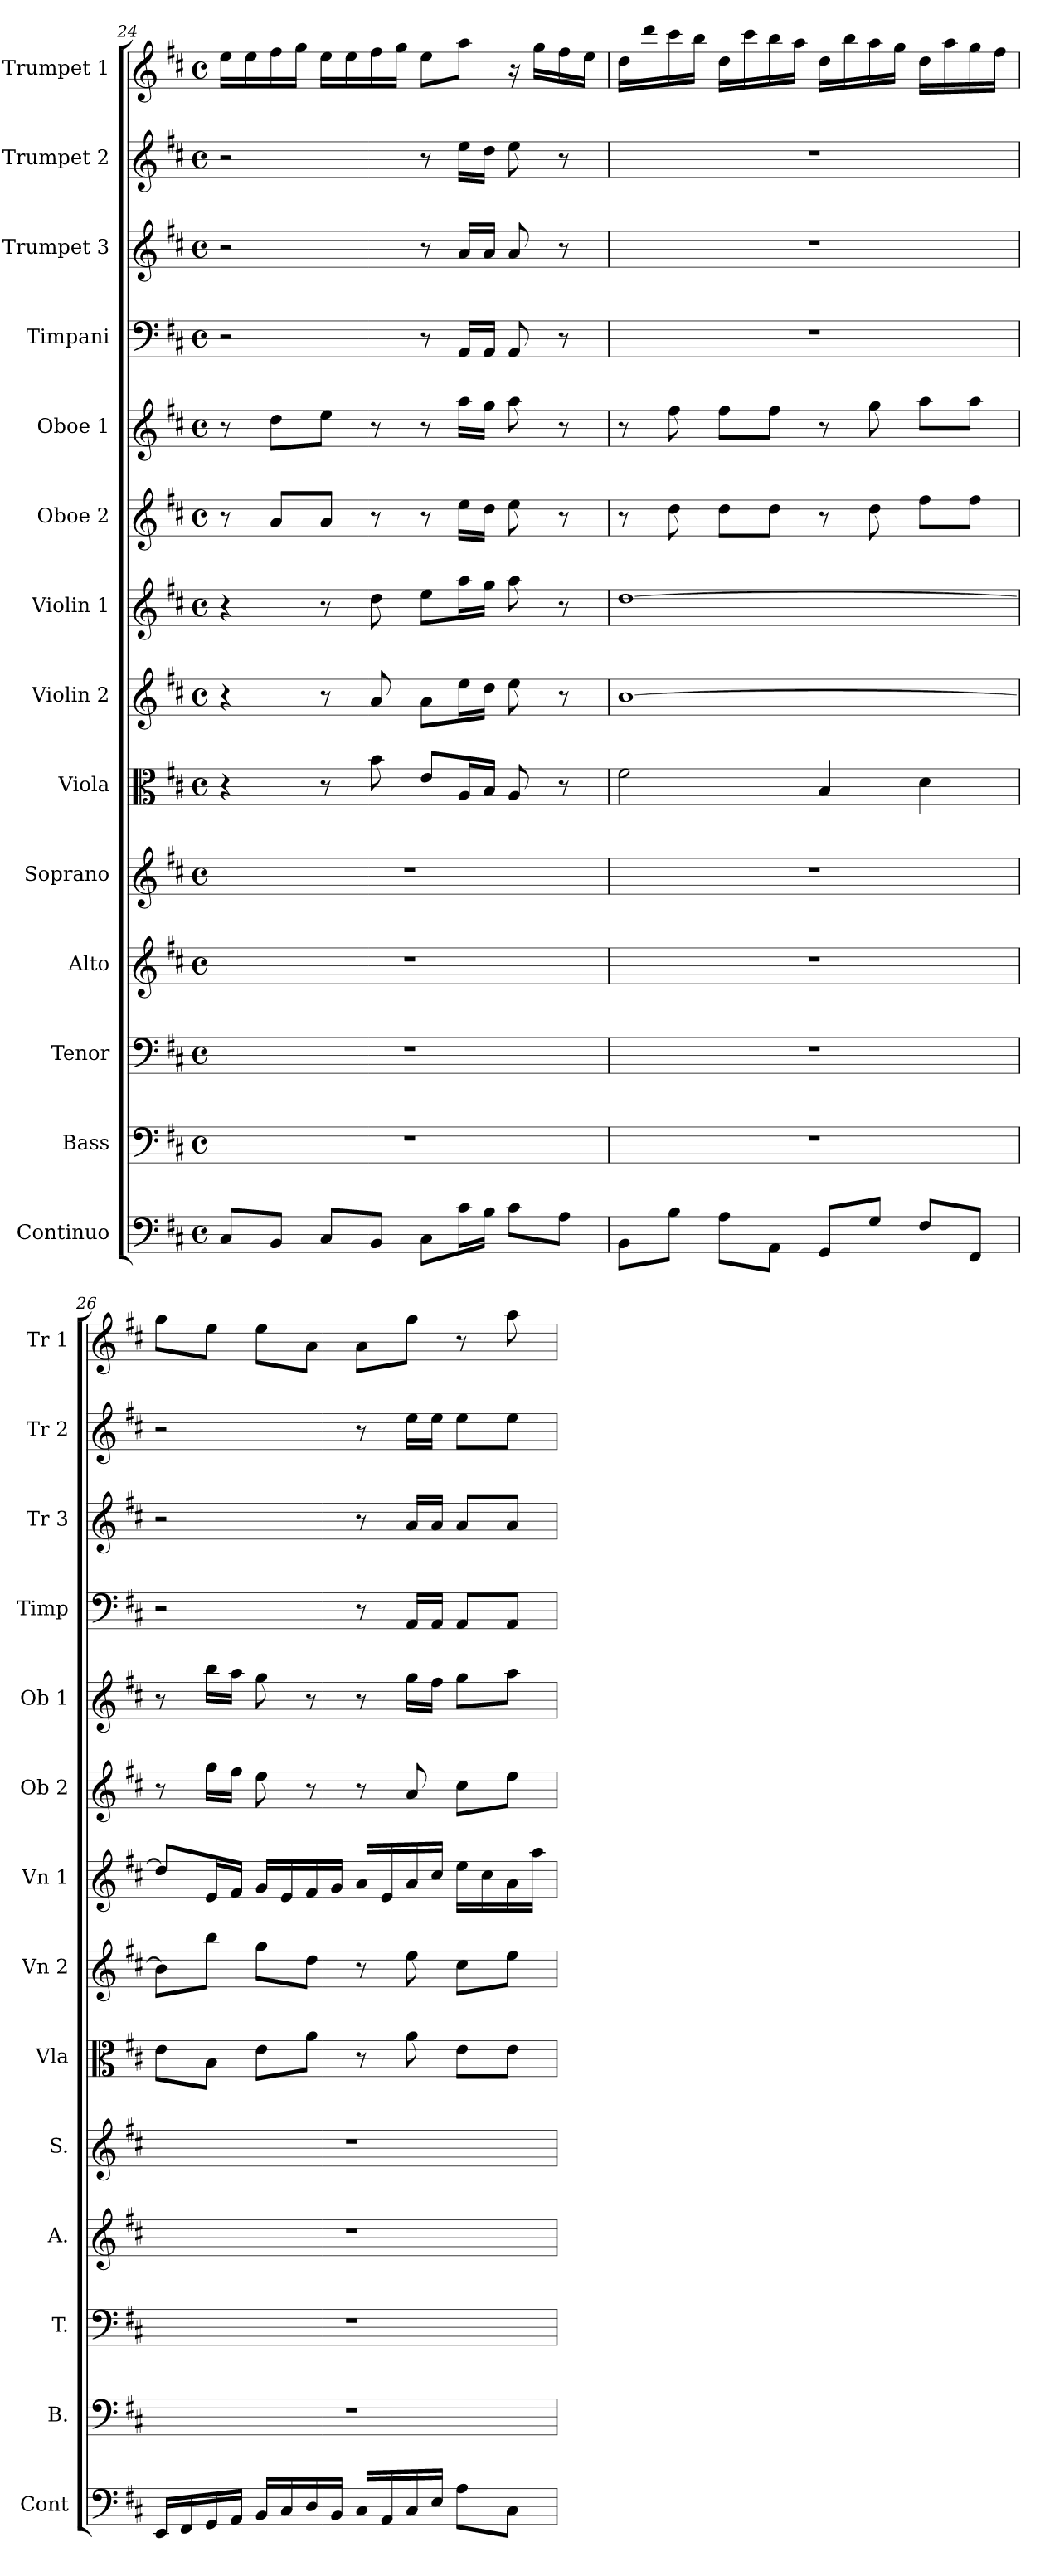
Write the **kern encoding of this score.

**kern	**kern	**kern	**kern	**kern	**kern	**kern	**kern	**kern	**kern	**kern	**kern	**kern	**kern
*part14	*part13	*part12	*part11	*part10	*part9	*part8	*part7	*part6	*part5	*part4	*part3	*part2	*part1
*staff14	*staff13	*staff12	*staff11	*staff10	*staff9	*staff8	*staff7	*staff6	*staff5	*staff4	*staff3	*staff2	*staff1
*I"Continuo	*I"Bass	*I"Tenor	*I"Alto	*I"Soprano	*I"Viola	*I"Violin 2	*I"Violin 1	*I"Oboe 2	*I"Oboe 1	*I"Timpani	*I"Trumpet 3	*I"Trumpet 2	*I"Trumpet 1
*I'Cont	*I'B.	*I'T.	*I'A.	*I'S.	*I'Vla	*I'Vn 2	*I'Vn 1	*I'Ob 2	*I'Ob 1	*I'Timp	*I'Tr 3	*I'Tr 2	*I'Tr 1
!!LO:PB:g=z
*clefF4	*clefF4	*clefF4	*clefG2	*clefG2	*clefC3	*clefG2	*clefG2	*clefG2	*clefG2	*clefF4	*clefG2	*clefG2	*clefG2
*k[f#c#]	*k[f#c#]	*k[f#c#]	*k[f#c#]	*k[f#c#]	*k[f#c#]	*k[f#c#]	*k[f#c#]	*k[f#c#]	*k[f#c#]	*k[f#c#]	*k[f#c#]	*k[f#c#]	*k[f#c#]
*D:	*D:	*D:	*D:	*D:	*D:	*D:	*D:	*D:	*D:	*D:	*D:	*D:	*D:
*M4/4	*M4/4	*M4/4	*M4/4	*M4/4	*M4/4	*M4/4	*M4/4	*M4/4	*M4/4	*M4/4	*M4/4	*M4/4	*M4/4
*met(c)	*met(c)	*met(c)	*met(c)	*met(c)	*met(c)	*met(c)	*met(c)	*met(c)	*met(c)	*met(c)	*met(c)	*met(c)	*met(c)
=24	=24	=24	=24	=24	=24	=24	=24	=24	=24	=24	=24	=24	=24
8C#/L	1r	1r	1r	1r	4r	4r	4r	8r	8r	2r	2r	2r	16ee\LL
.	.	.	.	.	.	.	.	.	.	.	.	.	16ee\
8BB/J	.	.	.	.	.	.	.	8a/L	8dd\L	.	.	.	16ff#\
.	.	.	.	.	.	.	.	.	.	.	.	.	16gg\JJ
8C#/L	.	.	.	.	8r	8r	8r	8a/J	8ee\J	.	.	.	16ee\LL
.	.	.	.	.	.	.	.	.	.	.	.	.	16ee\
8BB/J	.	.	.	.	8b\	8a/	8dd\	8r	8r	.	.	.	16ff#\
.	.	.	.	.	.	.	.	.	.	.	.	.	16gg\JJ
8C#\L	.	.	.	.	8e/L	8a\L	8ee\L	8r	8r	8r	8r	8r	8ee\L
16c#\L	.	.	.	.	16A/L	16ee\L	16aa\L	16ee\LL	16aa\LL	16AA/LL	16a/LL	16ee\LL	8aa\J
16B\JJ	.	.	.	.	16B/JJ	16dd\JJ	16gg\JJ	16dd\JJ	16gg\JJ	16AA/JJ	16a/JJ	16dd\JJ	.
8c#\L	.	.	.	.	8A/	8ee\	8aa\	8ee\	8aa\	8AA/	8a/	8ee\	16r
.	.	.	.	.	.	.	.	.	.	.	.	.	16gg\LL
8A\J	.	.	.	.	8r	8r	8r	8r	8r	8r	8r	8r	16ff#\
.	.	.	.	.	.	.	.	.	.	.	.	.	16ee\JJ
=25	=25	=25	=25	=25	=25	=25	=25	=25	=25	=25	=25	=25	=25
8BB\L	1r	1r	1r	1r	2f#\	[1b	[1dd	8r	8r	1r	1r	1r	16dd\LL
.	.	.	.	.	.	.	.	.	.	.	.	.	16ddd\
8B\J	.	.	.	.	.	.	.	8dd\	8ff#\	.	.	.	16ccc#\
.	.	.	.	.	.	.	.	.	.	.	.	.	16bb\JJ
8A\L	.	.	.	.	.	.	.	8dd\L	8ff#\L	.	.	.	16dd\LL
.	.	.	.	.	.	.	.	.	.	.	.	.	16ccc#\
8AA\J	.	.	.	.	.	.	.	8dd\J	8ff#\J	.	.	.	16bb\
.	.	.	.	.	.	.	.	.	.	.	.	.	16aa\JJ
8GG/L	.	.	.	.	4B/	.	.	8r	8r	.	.	.	16dd\LL
.	.	.	.	.	.	.	.	.	.	.	.	.	16bb\
8G/J	.	.	.	.	.	.	.	8dd\	8gg\	.	.	.	16aa\
.	.	.	.	.	.	.	.	.	.	.	.	.	16gg\JJ
8F#/L	.	.	.	.	4d\	.	.	8ff#\L	8aa\L	.	.	.	16dd\LL
.	.	.	.	.	.	.	.	.	.	.	.	.	16aa\
8FF#/J	.	.	.	.	.	.	.	8ff#\J	8aa\J	.	.	.	16gg\
.	.	.	.	.	.	.	.	.	.	.	.	.	16ff#\JJ
!!LO:PB:g=z
=26	=26	=26	=26	=26	=26	=26	=26	=26	=26	=26	=26	=26	=26
16EE/LL	1r	1r	1r	1r	8e\L	8b\L]	8dd/L]	8r	8r	2r	2r	2r	8gg\L
16FF#/	.	.	.	.	.	.	.	.	.	.	.	.	.
16GG/	.	.	.	.	8B\J	8bb\J	16e/L	16gg\LL	16bb\LL	.	.	.	8ee\J
16AA/JJ	.	.	.	.	.	.	16f#/JJ	16ff#\JJ	16aa\JJ	.	.	.	.
16BB/LL	.	.	.	.	8e\L	8gg\L	16g/LL	8ee\	8gg\	.	.	.	8ee\L
16C#/	.	.	.	.	.	.	16e/	.	.	.	.	.	.
16D/	.	.	.	.	8a\J	8dd\J	16f#/	8r	8r	.	.	.	8a\J
16BB/JJ	.	.	.	.	.	.	16g/JJ	.	.	.	.	.	.
16C#/LL	.	.	.	.	8r	8r	16a/LL	8r	8r	8r	8r	8r	8a\L
16AA/	.	.	.	.	.	.	16e/	.	.	.	.	.	.
16C#/	.	.	.	.	8a\	8ee\	16a/	8a/	16gg\LL	16AA/LL	16a/LL	16ee\LL	8gg\J
16E/JJ	.	.	.	.	.	.	16cc#/JJ	.	16ff#\JJ	16AA/JJ	16a/JJ	16ee\JJ	.
8A\L	.	.	.	.	8e\L	8cc#\L	16ee\LL	8cc#\L	8gg\L	8AA/L	8a/L	8ee\L	8r
.	.	.	.	.	.	.	16cc#\	.	.	.	.	.	.
8C#\J	.	.	.	.	8e\J	8ee\J	16a\	8ee\J	8aa\J	8AA/J	8a/J	8ee\J	8aa\
.	.	.	.	.	.	.	16aa\JJ	.	.	.	.	.	.
=	=	=	=	=	=	=	=	=	=	=	=	=	=
*-	*-	*-	*-	*-	*-	*-	*-	*-	*-	*-	*-	*-	*-
